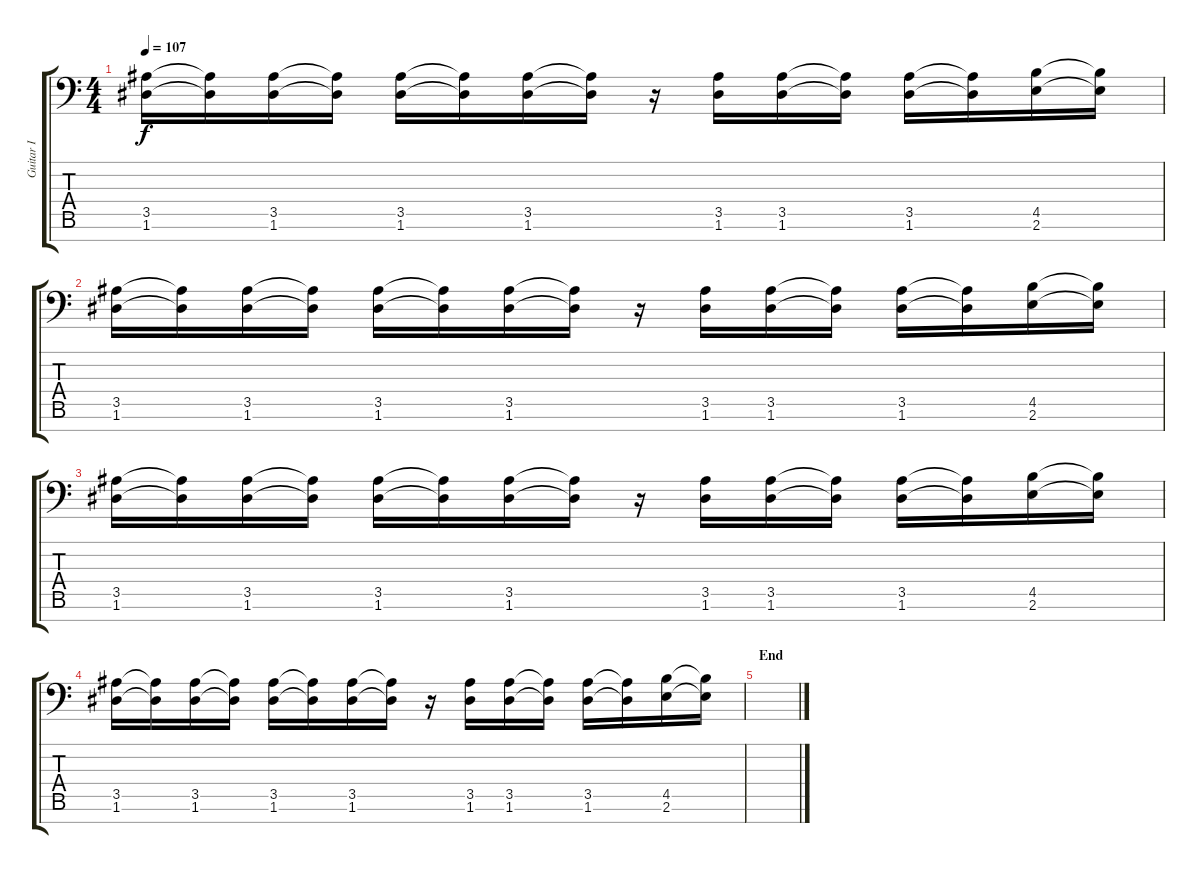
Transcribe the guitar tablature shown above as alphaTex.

\track ("Guitar I" "Guitar I") {instrument distortionguitar}
\staff {score tabs}
\tuning (D4 A3 F3 C3 G2 D2 A1) {hide}
\ts (4 4)
\tempo 107
\clef f4
\ks c
(3.5 1.6).16{dy f} (3.5{t} 1.6{t}).16 (3.5 1.6).16 (3.5{t} 1.6{t}).16 (3.5 1.6).16 (3.5{t} 1.6{t}).16 (3.5 1.6).16 (3.5{t} 1.6{t}).16 r.16 (3.5 1.6).16 (3.5 1.6).16 (3.5{t} 1.6{t}).16 (3.5 1.6).16 (3.5{t} 1.6{t}).16 (4.5 2.6).16 (4.5{t} 2.6{t}).16 |
(3.5 1.6).16 (3.5{t} 1.6{t}).16 (3.5 1.6).16 (3.5{t} 1.6{t}).16 (3.5 1.6).16 (3.5{t} 1.6{t}).16 (3.5 1.6).16 (3.5{t} 1.6{t}).16 r.16 (3.5 1.6).16 (3.5 1.6).16 (3.5{t} 1.6{t}).16 (3.5 1.6).16 (3.5{t} 1.6{t}).16 (4.5 2.6).16 (4.5{t} 2.6{t}).16 |
(3.5 1.6).16 (3.5{t} 1.6{t}).16 (3.5 1.6).16 (3.5{t} 1.6{t}).16 (3.5 1.6).16 (3.5{t} 1.6{t}).16 (3.5 1.6).16 (3.5{t} 1.6{t}).16 r.16 (3.5 1.6).16 (3.5 1.6).16 (3.5{t} 1.6{t}).16 (3.5 1.6).16 (3.5{t} 1.6{t}).16 (4.5 2.6).16 (4.5{t} 2.6{t}).16 |
(3.5 1.6).16 (3.5{t} 1.6{t}).16 (3.5 1.6).16 (3.5{t} 1.6{t}).16 (3.5 1.6).16 (3.5{t} 1.6{t}).16 (3.5 1.6).16 (3.5{t} 1.6{t}).16 r.16 (3.5 1.6).16 (3.5 1.6).16 (3.5{t} 1.6{t}).16 (3.5 1.6).16 (3.5{t} 1.6{t}).16 (4.5 2.6).16 (4.5{t} 2.6{t}).16 |
\section ("" "End")
